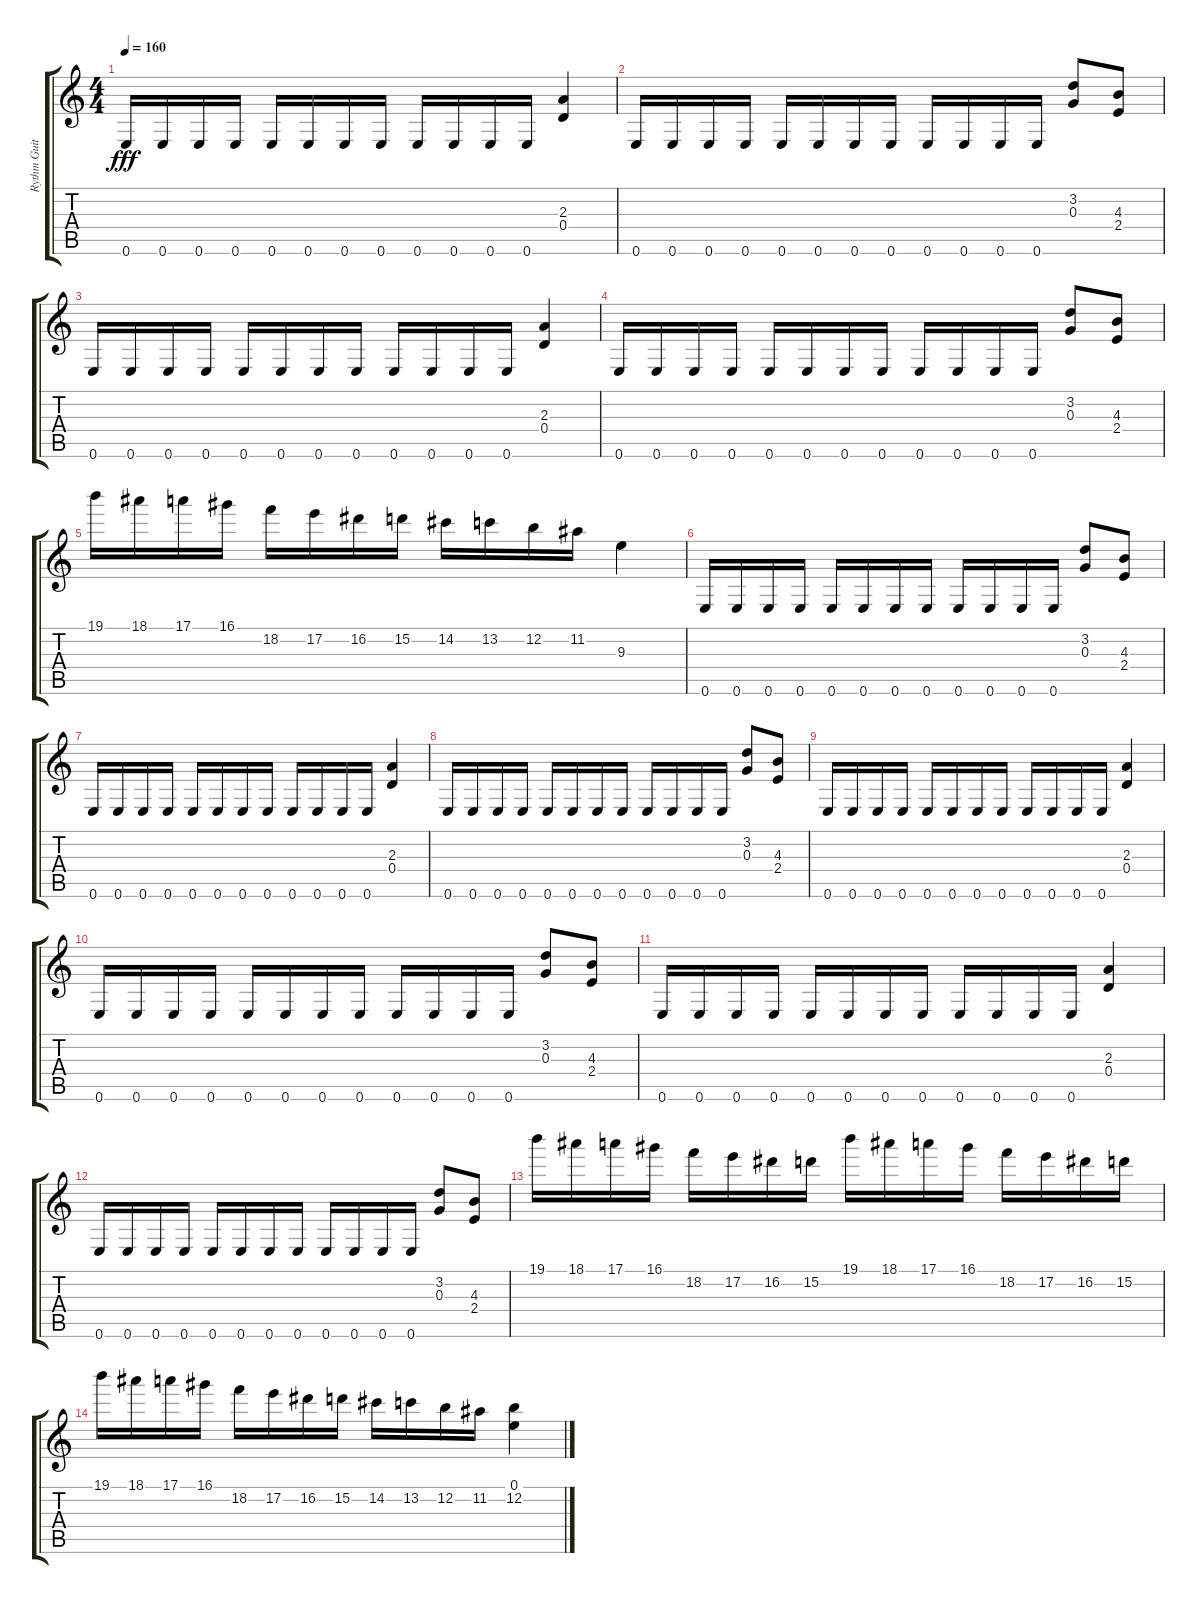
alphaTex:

\track ("Rythm Guitar" "Rythm Guit") {instrument distortionguitar}
\staff {score tabs}
\tuning (E4 B3 G3 D3 A2 E2) {hide}
\ts (4 4)
\tempo 160
\clef g2
\ks c
0.6.16{dy fff} 0.6.16 0.6.16 0.6.16 0.6.16 0.6.16 0.6.16 0.6.16 0.6.16 0.6.16 0.6.16 0.6.16 (2.3 0.4).4 |
0.6.16 0.6.16 0.6.16 0.6.16 0.6.16 0.6.16 0.6.16 0.6.16 0.6.16 0.6.16 0.6.16 0.6.16 (3.2 0.3).8 (4.3 2.4).8 |
0.6.16 0.6.16 0.6.16 0.6.16 0.6.16 0.6.16 0.6.16 0.6.16 0.6.16 0.6.16 0.6.16 0.6.16 (2.3 0.4).4 |
0.6.16 0.6.16 0.6.16 0.6.16 0.6.16 0.6.16 0.6.16 0.6.16 0.6.16 0.6.16 0.6.16 0.6.16 (3.2 0.3).8 (4.3 2.4).8 |
19.1.16 18.1.16 17.1.16 16.1.16 18.2.16 17.2.16 16.2.16 15.2.16 14.2.16 13.2.16 12.2.16 11.2.16 9.3.4 |
0.6.16 0.6.16 0.6.16 0.6.16 0.6.16 0.6.16 0.6.16 0.6.16 0.6.16 0.6.16 0.6.16 0.6.16 (3.2 0.3).8 (4.3 2.4).8 |
0.6.16 0.6.16 0.6.16 0.6.16 0.6.16 0.6.16 0.6.16 0.6.16 0.6.16 0.6.16 0.6.16 0.6.16 (2.3 0.4).4 |
0.6.16 0.6.16 0.6.16 0.6.16 0.6.16 0.6.16 0.6.16 0.6.16 0.6.16 0.6.16 0.6.16 0.6.16 (3.2 0.3).8 (4.3 2.4).8 |
0.6.16 0.6.16 0.6.16 0.6.16 0.6.16 0.6.16 0.6.16 0.6.16 0.6.16 0.6.16 0.6.16 0.6.16 (2.3 0.4).4 |
0.6.16 0.6.16 0.6.16 0.6.16 0.6.16 0.6.16 0.6.16 0.6.16 0.6.16 0.6.16 0.6.16 0.6.16 (3.2 0.3).8 (4.3 2.4).8 |
0.6.16 0.6.16 0.6.16 0.6.16 0.6.16 0.6.16 0.6.16 0.6.16 0.6.16 0.6.16 0.6.16 0.6.16 (2.3 0.4).4 |
0.6.16 0.6.16 0.6.16 0.6.16 0.6.16 0.6.16 0.6.16 0.6.16 0.6.16 0.6.16 0.6.16 0.6.16 (3.2 0.3).8 (4.3 2.4).8 |
19.1.16 18.1.16 17.1.16 16.1.16 18.2.16 17.2.16 16.2.16 15.2.16 19.1.16 18.1.16 17.1.16 16.1.16 18.2.16 17.2.16 16.2.16 15.2.16 |
19.1.16 18.1.16 17.1.16 16.1.16 18.2.16 17.2.16 16.2.16 15.2.16 14.2.16 13.2.16 12.2.16 11.2.16 (0.1 12.2).4
